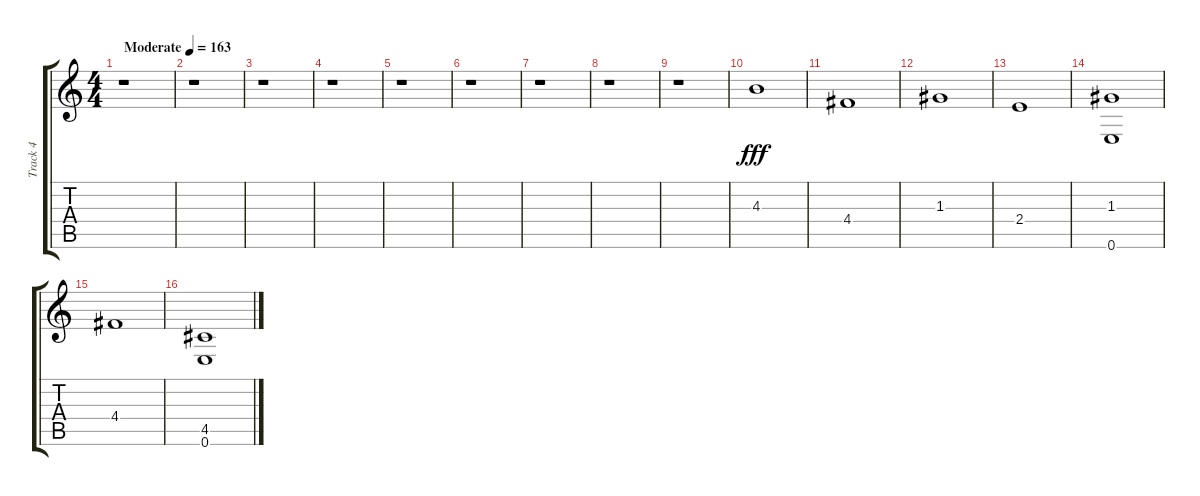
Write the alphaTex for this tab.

\track ("Track 4" "Track 4") {instrument electricbasspick}
\staff {score tabs}
\tuning (E4 B3 G3 D3 A2 E2) {hide}
\ts (4 4)
\tempo (163 "Moderate")
\clef g2
\ks c
r.1{dy fff instrument electricbasspick} |
r.1 |
r.1 |
r.1 |
r.1 |
r.1 |
r.1 |
r.1 |
r.1 |
4.3.1 |
4.4.1 |
1.3.1 |
2.4.1 |
(1.3 0.6).1 |
4.4.1 |
(4.5 0.6).1
